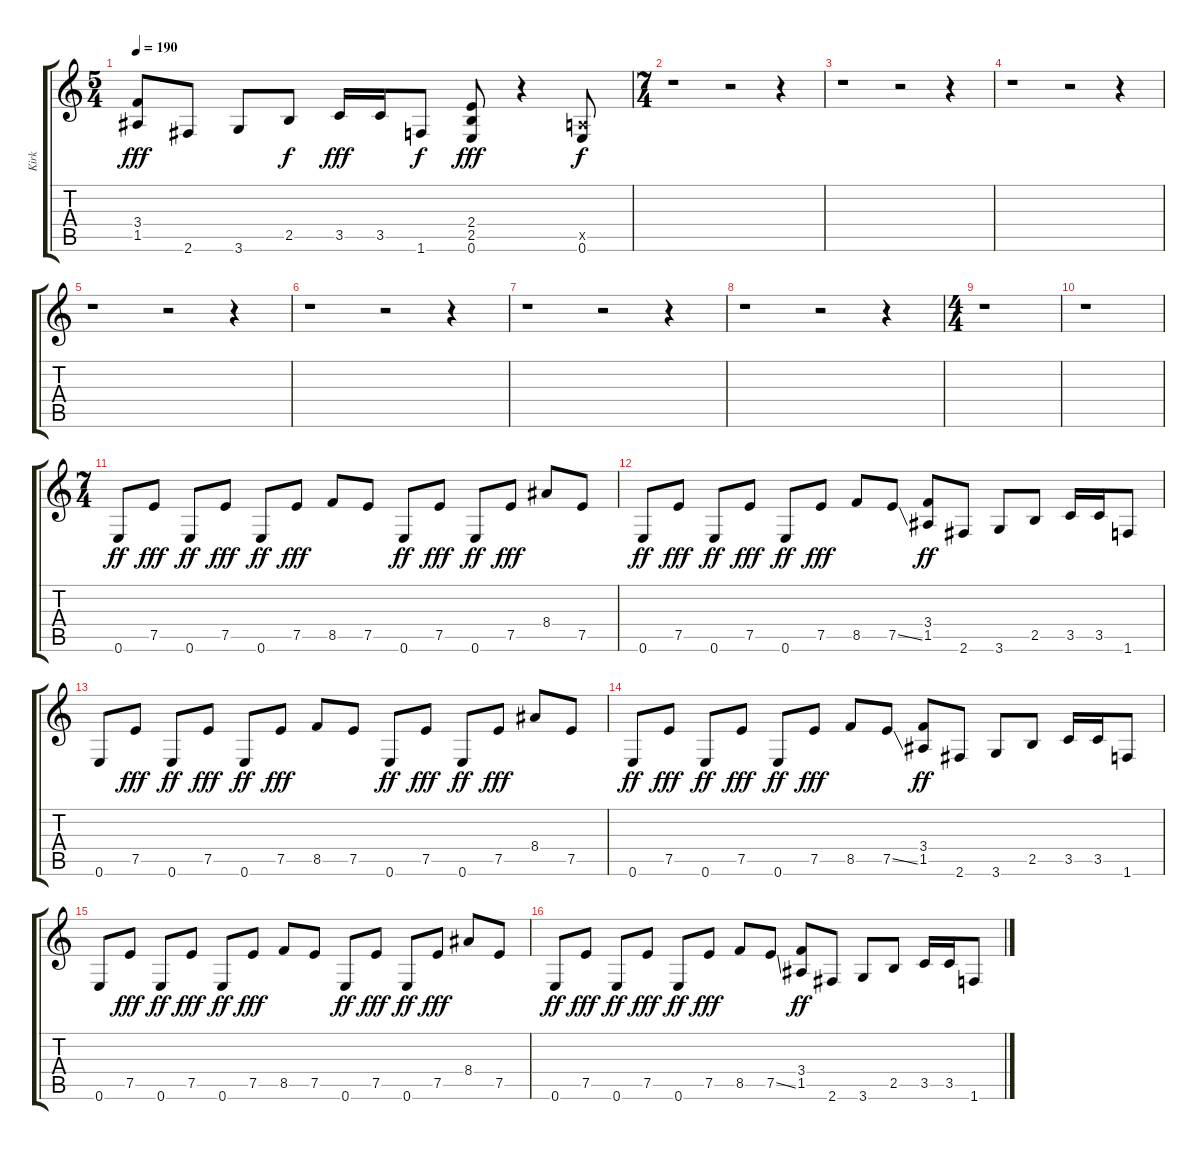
\track ("Kirk" "Kirk") {instrument distortionguitar}
\staff {score tabs}
\tuning (E4 B3 G3 D3 A2 E2) {hide}
\ts (5 4)
\tempo 190
\clef g2
\ks c
(3.4 1.5).8{dy fff instrument distortionguitar} 2.6.8 3.6.8 2.5.8{dy f} 3.5.16{dy fff} 3.5.16 1.6.8{dy f} (2.4 2.5 0.6).8{dy fff} r.4 (0.5{x} 0.6).8{dy f} |
\ts (7 4)
r.1 r.2 r.4 |
r.1 r.2 r.4 |
r.1 r.2 r.4 |
r.1 r.2 r.4 |
r.1 r.2 r.4 |
r.1 r.2 r.4 |
r.1 r.2 r.4 |
\ts (4 4)
r.1 |
r.1 |
\ts (7 4)
0.6.8{dy ff} 7.5.8{dy fff} 0.6.8{dy ff} 7.5.8{dy fff} 0.6.8{dy ff} 7.5.8{dy fff} 8.5.8 7.5.8 0.6.8{dy ff} 7.5.8{dy fff} 0.6.8{dy ff} 7.5.8{dy fff} 8.4.8 7.5.8 |
0.6.8{dy ff} 7.5.8{dy fff} 0.6.8{dy ff} 7.5.8{dy fff} 0.6.8{dy ff} 7.5.8{dy fff} 8.5.8 7.5{ss}.8 (3.4 1.5).8{dy ff} 2.6.8 3.6.8 2.5.8 3.5.16 3.5.16 1.6.8 |
0.6.8 7.5.8{dy fff} 0.6.8{dy ff} 7.5.8{dy fff} 0.6.8{dy ff} 7.5.8{dy fff} 8.5.8 7.5.8 0.6.8{dy ff} 7.5.8{dy fff} 0.6.8{dy ff} 7.5.8{dy fff} 8.4.8 7.5.8 |
0.6.8{dy ff} 7.5.8{dy fff} 0.6.8{dy ff} 7.5.8{dy fff} 0.6.8{dy ff} 7.5.8{dy fff} 8.5.8 7.5{ss}.8 (3.4 1.5).8{dy ff} 2.6.8 3.6.8 2.5.8 3.5.16 3.5.16 1.6.8 |
0.6.8 7.5.8{dy fff} 0.6.8{dy ff} 7.5.8{dy fff} 0.6.8{dy ff} 7.5.8{dy fff} 8.5.8 7.5.8 0.6.8{dy ff} 7.5.8{dy fff} 0.6.8{dy ff} 7.5.8{dy fff} 8.4.8 7.5.8 |
0.6.8{dy ff} 7.5.8{dy fff} 0.6.8{dy ff} 7.5.8{dy fff} 0.6.8{dy ff} 7.5.8{dy fff} 8.5.8 7.5{ss}.8 (3.4 1.5).8{dy ff} 2.6.8 3.6.8 2.5.8 3.5.16 3.5.16 1.6.8
